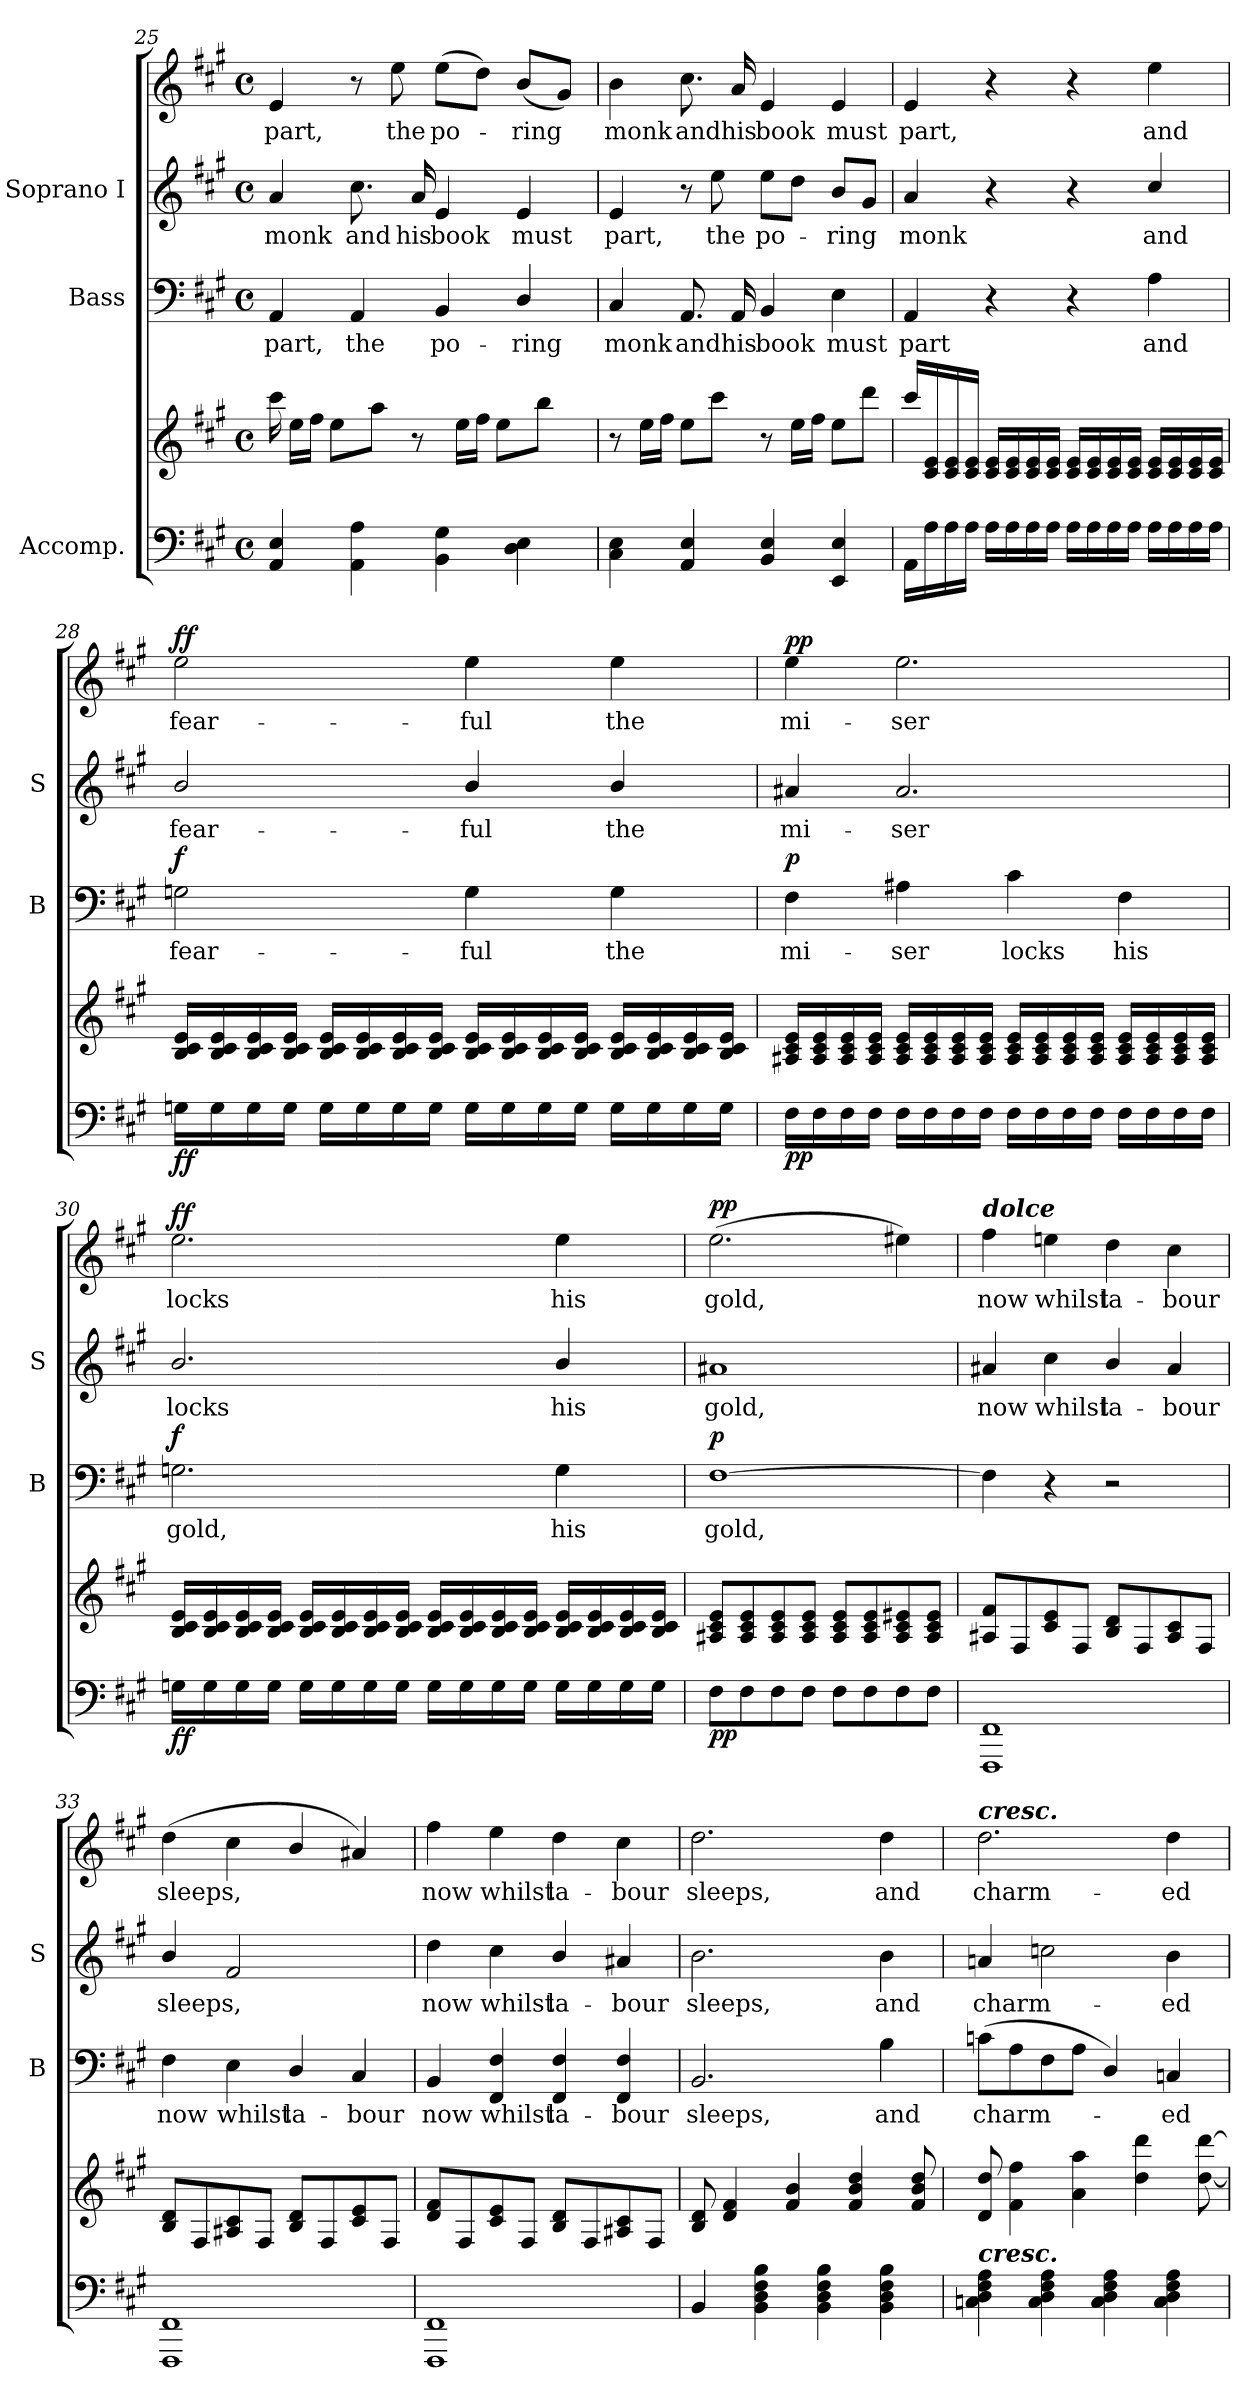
**kern	**kern	**dynam	**kern	**text	**dynam	**kern	**text	**kern	**text	**dynam
*part3	*part3	*part3	*part2	*part2	*part2	*part1	*part1	*part1	*part1	*part1
*staff5	*staff4	*staff4/5	*staff3	*staff3	*staff3	*staff2	*staff2	*staff1	*staff1	*staff1/2
*I"Accomp.	*	*	*I"Bass	*	*	*I"Soprano I	*	*	*	*
*	*	*	*I'B	*	*	*I'S	*	*	*	*
*clefF4	*clefG2	*	*clefF4	*	*	*clefG2	*	*clefG2	*	*
*k[f#c#g#]	*k[f#c#g#]	*	*k[f#c#g#]	*	*	*k[f#c#g#]	*	*k[f#c#g#]	*	*
*A:	*A:	*	*A:	*	*	*A:	*	*A:	*	*
*M4/4	*M4/4	*	*M4/4	*	*	*M4/4	*	*M4/4	*	*
*met(c)	*met(c)	*	*met(c)	*	*	*met(c)	*	*met(c)	*	*
=25	=25	=25	=25	=25	=25	=25	=25	=25	=25	=25
!	!	!	!	!LO:LY:b	!	!	!LO:LY:b	!	!LO:LY:b	!
4AA 4E	16ccc#	.	4AA	part,	.	4a	monk	4e	part,	.
.	16eeLL	.	.	.	.	.	.	.	.	.
.	16ff#JJ	.	.	.	.	.	.	.	.	.
.	8eeL	.	.	.	.	.	.	.	.	.
!	!	!	!	!LO:LY:b	!	!	!LO:LY:b	!	!	!
4AA 4A	.	.	4AA	the	.	8.cc#	and	8r	.	.
.	8aaJ	.	.	.	.	.	.	.	.	.
!	!	!	!	!	!	!	!	!	!LO:LY:b	!
.	.	.	.	.	.	.	.	8ee	the	.
!	!	!	!	!	!	!	!LO:LY:b	!	!	!
.	8r	.	.	.	.	16a	his	.	.	.
!	!	!	!	!LO:LY:b	!	!	!LO:LY:b	!	!LO:LY:b	!
4BB 4G#	.	.	4BB	po-	.	4e	book	(>8eeL	po-	.
.	16eeLL	.	.	.	.	.	.	.	.	.
.	16ff#JJ	.	.	.	.	.	.	8ddJ)	.	.
.	8eeL	.	.	.	.	.	.	.	.	.
!	!	!	!	!LO:LY:b	!	!	!LO:LY:b	!	!LO:LY:b	!
4D 4E	.	.	4D/	-ring	.	4e	must	(<8bL	ring	.
.	8bbJ	.	.	.	.	.	.	.	.	.
.	.	.	.	.	.	.	.	8g#J)	.	.
.	16ryy	.	.	.	.	.	.	.	.	.
!!LO:LB:g=z
=26	=26	=26	=26	=26	=26	=26	=26	=26	=26	=26
!	!	!	!	!LO:LY:b	!	!	!LO:LY:b	!	!LO:LY:b	!
4C# 4E	8r	.	4C#	monk	.	4e	part,	4b	monk	.
.	16eeLL	.	.	.	.	.	.	.	.	.
.	16ff#JJ	.	.	.	.	.	.	.	.	.
!	!	!	!	!LO:LY:b	!	!	!	!	!LO:LY:b	!
4AA 4E	8eeL	.	8.AA	and	.	8r	.	8.cc#	and	.
!	!	!	!	!	!	!	!LO:LY:b	!	!	!
.	8ccc#J	.	.	.	.	8ee	the	.	.	.
!	!	!	!	!LO:LY:b	!	!	!	!	!LO:LY:b	!
.	.	.	16AA	his	.	.	.	16a	his	.
!	!	!	!	!LO:LY:b	!	!	!LO:LY:b	!	!LO:LY:b	!
4BB 4E	8r	.	4BB	book	.	8eeL	po-	4e	book	.
.	16eeLL	.	.	.	.	8ddJ	.	.	.	.
.	16ff#JJ	.	.	.	.	.	.	.	.	.
!	!	!	!	!LO:LY:b	!	!	!LO:LY:b	!	!LO:LY:b	!
4EE 4E	8eeL	.	4E	must	.	8bL	ring	4e	must	.
.	8dddJ	.	.	.	.	8g#J	.	.	.	.
=27	=27	=27	=27	=27	=27	=27	=27	=27	=27	=27
!	!	!	!	!LO:LY:b	!	!	!LO:LY:b	!	!LO:LY:b	!
16AALL	16ccc#LL	.	4AA	part	.	4a	monk	4e	part,	.
16A	16c# 16e	.	.	.	.	.	.	.	.	.
16A	16c# 16e	.	.	.	.	.	.	.	.	.
16AJJ	16c# 16eJJ	.	.	.	.	.	.	.	.	.
16ALL	16c# 16eLL	.	4r	.	.	4r	.	4r	.	.
16A	16c# 16e	.	.	.	.	.	.	.	.	.
16A	16c# 16e	.	.	.	.	.	.	.	.	.
16AJJ	16c# 16eJJ	.	.	.	.	.	.	.	.	.
16ALL	16c# 16eLL	.	4r	.	.	4r	.	4r	.	.
16A	16c# 16e	.	.	.	.	.	.	.	.	.
16A	16c# 16e	.	.	.	.	.	.	.	.	.
16AJJ	16c# 16eJJ	.	.	.	.	.	.	.	.	.
!	!	!	!	!LO:LY:b	!	!	!LO:LY:b	!	!LO:LY:b	!
16ALL	16c# 16eLL	.	4A	and	.	4cc#/	and	4ee	and	.
16A	16c# 16e	.	.	.	.	.	.	.	.	.
16A	16c# 16e	.	.	.	.	.	.	.	.	.
16AJJ	16c# 16eJJ	.	.	.	.	.	.	.	.	.
=28	=28	=28	=28	=28	=28	=28	=28	=28	=28	=28
!	!	!LO:DY:b=2	!	!LO:LY:b	!	!	!LO:LY:b	!	!LO:LY:b	!
!	!	!LO:DY:n=1:b	!	!	!LO:DY:b	!	!	!	!	!LO:DY:b=2
!	!	!	!	!	!	!	!	!	!	!LO:DY:n=1:b
16GnLL	16B 16c# 16eLL	f f	2Gn	fear-	f	2b/	fear-	2ee	fear-	f f
16G	16B 16c# 16e	.	.	.	.	.	.	.	.	.
16G	16B 16c# 16e	.	.	.	.	.	.	.	.	.
16GJJ	16B 16c# 16eJJ	.	.	.	.	.	.	.	.	.
16GLL	16B 16c# 16eLL	.	.	.	.	.	.	.	.	.
16G	16B 16c# 16e	.	.	.	.	.	.	.	.	.
16G	16B 16c# 16e	.	.	.	.	.	.	.	.	.
16GJJ	16B 16c# 16eJJ	.	.	.	.	.	.	.	.	.
!	!	!	!	!LO:LY:b	!	!	!LO:LY:b	!	!LO:LY:b	!
16GLL	16B 16c# 16eLL	.	4G	-ful	.	4b/	-ful	4ee	-ful	.
16G	16B 16c# 16e	.	.	.	.	.	.	.	.	.
16G	16B 16c# 16e	.	.	.	.	.	.	.	.	.
16GJJ	16B 16c# 16eJJ	.	.	.	.	.	.	.	.	.
!	!	!	!	!LO:LY:b	!	!	!LO:LY:b	!	!LO:LY:b	!
16GLL	16B 16c# 16eLL	.	4G	the	.	4b/	the	4ee	the	.
16G	16B 16c# 16e	.	.	.	.	.	.	.	.	.
16G	16B 16c# 16e	.	.	.	.	.	.	.	.	.
16GJJ	16B 16c# 16eJJ	.	.	.	.	.	.	.	.	.
!!LO:LB:g=z
=29	=29	=29	=29	=29	=29	=29	=29	=29	=29	=29
!	!	!LO:DY:b=2	!	!LO:LY:b	!	!	!LO:LY:b	!	!LO:LY:b	!
!	!	!LO:DY:n=1:b	!	!	!LO:DY:b	!	!	!	!	!LO:DY:b=2
!	!	!	!	!	!	!	!	!	!	!LO:DY:n=1:b
16F#LL	16A#X 16c# 16eLL	p p	4F#	mi-	p	4a#X	mi-	4ee	mi-	p p
16F#	16A# 16c# 16e	.	.	.	.	.	.	.	.	.
16F#	16A# 16c# 16e	.	.	.	.	.	.	.	.	.
16F#JJ	16A# 16c# 16eJJ	.	.	.	.	.	.	.	.	.
!	!	!	!	!LO:LY:b	!	!	!LO:LY:b	!	!LO:LY:b	!
16F#LL	16A# 16c# 16eLL	.	4A#X	-ser	.	2.a#	-ser	2.ee	-ser	.
16F#	16A# 16c# 16e	.	.	.	.	.	.	.	.	.
16F#	16A# 16c# 16e	.	.	.	.	.	.	.	.	.
16F#JJ	16A# 16c# 16eJJ	.	.	.	.	.	.	.	.	.
!	!	!	!	!LO:LY:b	!	!	!	!	!	!
16F#LL	16A# 16c# 16eLL	.	4c#	locks	.	.	.	.	.	.
16F#	16A# 16c# 16e	.	.	.	.	.	.	.	.	.
16F#	16A# 16c# 16e	.	.	.	.	.	.	.	.	.
16F#JJ	16A# 16c# 16eJJ	.	.	.	.	.	.	.	.	.
!	!	!	!	!LO:LY:b	!	!	!	!	!	!
16F#LL	16A# 16c# 16eLL	.	4F#	his	.	.	.	.	.	.
16F#	16A# 16c# 16e	.	.	.	.	.	.	.	.	.
16F#	16A# 16c# 16e	.	.	.	.	.	.	.	.	.
16F#JJ	16A# 16c# 16eJJ	.	.	.	.	.	.	.	.	.
=30	=30	=30	=30	=30	=30	=30	=30	=30	=30	=30
!	!	!LO:DY:b=2	!	!LO:LY:b	!	!	!LO:LY:b	!	!LO:LY:b	!
!	!	!LO:DY:n=1:b	!	!	!LO:DY:b	!	!	!	!	!LO:DY:b=2
!	!	!	!	!	!	!	!	!	!	!LO:DY:n=1:b
16GnLL	16B 16c# 16eLL	f f	2.Gn	gold,	f	2.b/	locks	2.ee	locks	f f
16G	16B 16c# 16e	.	.	.	.	.	.	.	.	.
16G	16B 16c# 16e	.	.	.	.	.	.	.	.	.
16GJJ	16B 16c# 16eJJ	.	.	.	.	.	.	.	.	.
16GLL	16B 16c# 16eLL	.	.	.	.	.	.	.	.	.
16G	16B 16c# 16e	.	.	.	.	.	.	.	.	.
16G	16B 16c# 16e	.	.	.	.	.	.	.	.	.
16GJJ	16B 16c# 16eJJ	.	.	.	.	.	.	.	.	.
16GLL	16B 16c# 16eLL	.	.	.	.	.	.	.	.	.
16G	16B 16c# 16e	.	.	.	.	.	.	.	.	.
16G	16B 16c# 16e	.	.	.	.	.	.	.	.	.
16GJJ	16B 16c# 16eJJ	.	.	.	.	.	.	.	.	.
!	!	!	!	!LO:LY:b	!	!	!LO:LY:b	!	!LO:LY:b	!
16GLL	16B 16c# 16eLL	.	4G	his	.	4b/	his	4ee	his	.
16G	16B 16c# 16e	.	.	.	.	.	.	.	.	.
16G	16B 16c# 16e	.	.	.	.	.	.	.	.	.
16GJJ	16B 16c# 16eJJ	.	.	.	.	.	.	.	.	.
=31	=31	=31	=31	=31	=31	=31	=31	=31	=31	=31
!	!	!LO:DY:b=2	!	!LO:LY:b	!	!	!LO:LY:b	!	!LO:LY:b	!
!	!	!LO:DY:n=1:b	!	!	!LO:DY:b	!	!	!	!	!LO:DY:b=2
!	!	!	!	!	!	!	!	!	!	!LO:DY:n=1:b
8F#L	8A#X 8c# 8eL	p p	[1F#	gold,	p	1a#X	gold,	(>2.ee	gold,	p p
8F#	8A# 8c# 8e	.	.	.	.	.	.	.	.	.
8F#	8A# 8c# 8e	.	.	.	.	.	.	.	.	.
8F#J	8A# 8c# 8eJ	.	.	.	.	.	.	.	.	.
8F#L	8A# 8c# 8eL	.	.	.	.	.	.	.	.	.
8F#	8A# 8c# 8e	.	.	.	.	.	.	.	.	.
8F#	8A# 8c# 8e#X	.	.	.	.	.	.	4ee#X)	.	.
8F#J	8A# 8c# 8e#J	.	.	.	.	.	.	.	.	.
=32	=32	=32	=32	=32	=32	=32	=32	=32	=32	=32
!	!	!	!	!	!	!	!	!LO:TX:a:Bi:t=dolce	!	!
!	!	!	!	!	!	!	!LO:LY:b	!	!LO:LY:b	!
1FFF# 1FF#	8A#X 8f#L	.	4F#]	.	.	4a#X	now	4ff#	now	.
.	8F#	.	.	.	.	.	.	.	.	.
!	!	!	!	!	!	!	!LO:LY:b	!	!LO:LY:b	!
.	8c# 8e	.	4r	.	.	4cc#	whilst	4een	whilst	.
.	8F#J	.	.	.	.	.	.	.	.	.
!	!	!	!	!	!	!	!LO:LY:b	!	!LO:LY:b	!
.	8B 8dL	.	2r	.	.	4b/	la-	4dd	la-	.
.	8F#	.	.	.	.	.	.	.	.	.
!	!	!	!	!	!	!	!LO:LY:b	!	!LO:LY:b	!
.	8A# 8c#	.	.	.	.	4a#	-bour	4cc#	-bour	.
.	8F#J	.	.	.	.	.	.	.	.	.
!!LO:LB:g=z
=33	=33	=33	=33	=33	=33	=33	=33	=33	=33	=33
!	!	!	!	!LO:LY:b	!	!	!LO:LY:b	!	!LO:LY:b	!
1FFF# 1FF#	8B 8dL	.	4F#	now	.	4b/	sleeps,	(<4dd	sleeps,	.
.	8F#	.	.	.	.	.	.	.	.	.
!	!	!	!	!LO:LY:b	!	!	!	!	!	!
.	8A#X 8c#	.	4E	whilst	.	2f#	.	4cc#	.	.
.	8F#J	.	.	.	.	.	.	.	.	.
!	!	!	!	!LO:LY:b	!	!	!	!	!	!
.	8B 8dL	.	4D/	la-	.	.	.	4b/	.	.
.	8F#	.	.	.	.	.	.	.	.	.
!	!	!	!	!LO:LY:b	!	!	!	!	!	!
.	8c# 8e	.	4C#	-bour	.	4ryy	.	4a#X)	.	.
.	8F#J	.	.	.	.	.	.	.	.	.
=34	=34	=34	=34	=34	=34	=34	=34	=34	=34	=34
!	!	!	!	!LO:LY:b	!	!	!LO:LY:b	!	!LO:LY:b	!
1FFF# 1FF#	8d 8f#L	.	4BB	now	.	4dd	now	4ff#	now	.
.	8F#	.	.	.	.	.	.	.	.	.
!	!	!	!	!LO:LY:b	!	!	!LO:LY:b	!	!LO:LY:b	!
.	8c# 8e	.	4FF# 4F#	whilst	.	4cc#	whilst	4ee	whilst	.
.	8F#J	.	.	.	.	.	.	.	.	.
!	!	!	!	!LO:LY:b	!	!	!LO:LY:b	!	!LO:LY:b	!
.	8B 8dL	.	4FF# 4F#	la-	.	4b/	la-	4dd	la-	.
.	8F#	.	.	.	.	.	.	.	.	.
!	!	!	!	!LO:LY:b	!	!	!LO:LY:b	!	!LO:LY:b	!
.	8A#X 8c#	.	4FF# 4F#	-bour	.	4a#X	-bour	4cc#	-bour	.
.	8F#J	.	.	.	.	.	.	.	.	.
=35	=35	=35	=35	=35	=35	=35	=35	=35	=35	=35
!	!	!	!	!LO:LY:b	!	!	!LO:LY:b	!	!LO:LY:b	!
4BB	8B 8d	.	2.BB	sleeps,	.	2.b	sleeps,	2.dd	sleeps,	.
.	4d 4f#	.	.	.	.	.	.	.	.	.
4BB 4D 4F# 4B	.	.	.	.	.	.	.	.	.	.
.	4f# 4b	.	.	.	.	.	.	.	.	.
4BB 4D 4F# 4B	.	.	.	.	.	.	.	.	.	.
.	4f# 4b 4dd	.	.	.	.	.	.	.	.	.
!	!	!	!	!LO:LY:b	!	!	!LO:LY:b	!	!LO:LY:b	!
4BB 4D 4F# 4B	.	.	4B	and	.	4b	and	4dd	and	.
.	8f# 8b 8dd	.	.	.	.	.	.	.	.	.
=36	=36	=36	=36	=36	=36	=36	=36	=36	=36	=36
!	!	!	!	!	!	!	!	!LO:TX:a:Bi:t=cresc.	!	!
!LO:TX:a:Bi:t=cresc.	!	!	!	!	!	!	!	!	!	!
!	!	!	!	!LO:LY:b	!	!	!LO:LY:b	!	!LO:LY:b	!
4Cn 4D 4F# 4A	8d 8dd	.	(>8cnL	charm-	.	4an	charm-	2.dd	charm-	.
.	4f# 4ff#	.	8A	.	.	.	.	.	.	.
4C 4D 4F# 4A	.	.	8F#	.	.	2ccn	.	.	.	.
.	4a 4aa	.	8AJ	.	.	.	.	.	.	.
4C 4D 4F# 4A	.	.	4D/)	.	.	.	.	.	.	.
.	4dd 4ddd	.	.	.	.	.	.	.	.	.
!	!	!	!	!LO:LY:b	!	!	!LO:LY:b	!	!LO:LY:b	!
4C 4D 4F# 4A	.	.	4Cn	ed	.	4b	ed	4dd	-ed	.
.	[8dd [8ddd	.	.	.	.	.	.	.	.	.
=	=	=	=	=	=	=	=	=	=	=
*-	*-	*-	*-	*-	*-	*-	*-	*-	*-	*-
